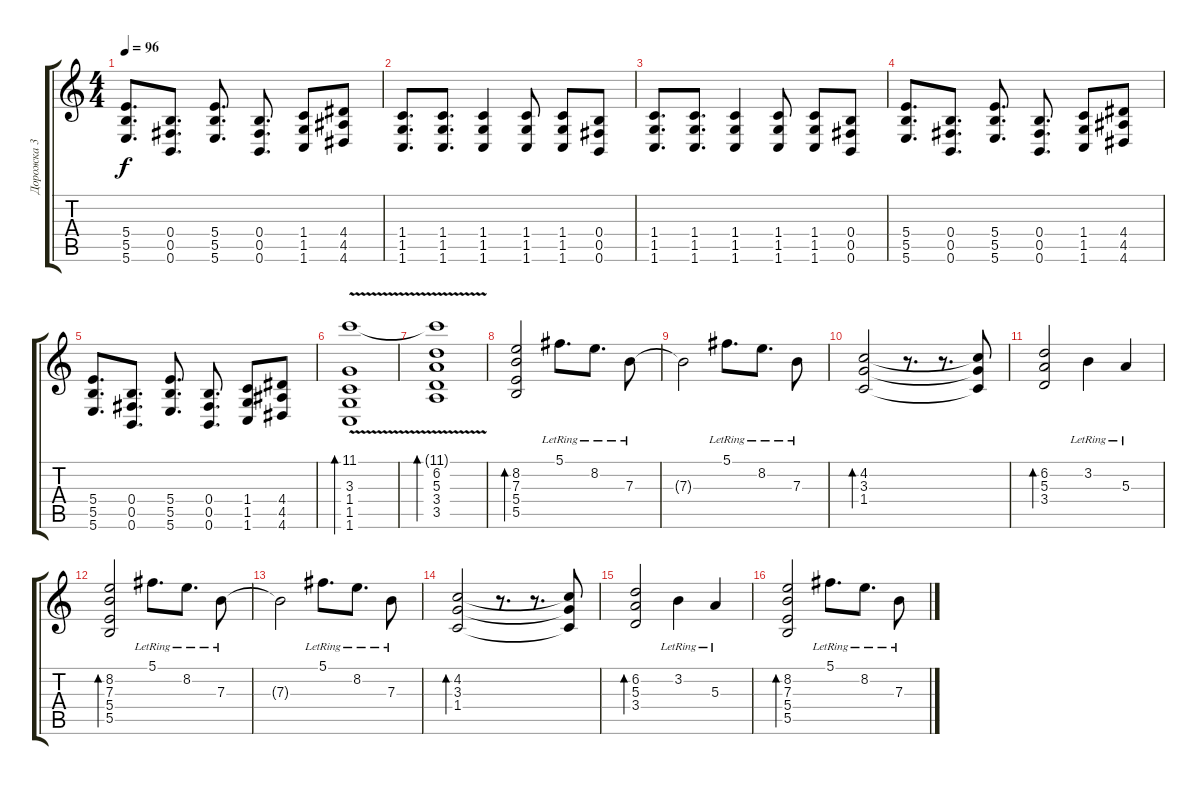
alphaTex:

\track ("Дорожка 3" "Дорожка 3") {instrument electricguitarclean}
\staff {score tabs}
\tuning (Db4 Ab3 E3 B2 Gb2 B1) {hide}
\ts (4 4)
\tempo 96
\clef g2
\ks c
(5.4 5.5 5.6).8{d dy f} (0.4 0.5 0.6).8{d} (5.4 5.5 5.6).8{d} (0.4 0.5 0.6).8{d} (1.4 1.5 1.6).8 (4.4 4.5 4.6).8 |
(1.4 1.5 1.6).8{d} (1.4 1.5 1.6).8{d} (1.4 1.5 1.6).4 (1.4 1.5 1.6).8 (1.4 1.5 1.6).8 (0.4 0.5 0.6).8 |
(1.4 1.5 1.6).8{d} (1.4 1.5 1.6).8{d} (1.4 1.5 1.6).4 (1.4 1.5 1.6).8 (1.4 1.5 1.6).8 (0.4 0.5 0.6).8 |
(5.4 5.5 5.6).8{d} (0.4 0.5 0.6).8{d} (5.4 5.5 5.6).8{d} (0.4 0.5 0.6).8{d} (1.4 1.5 1.6).8 (4.4 4.5 4.6).8 |
(5.4 5.5 5.6).8{d} (0.4 0.5 0.6).8{d} (5.4 5.5 5.6).8{d} (0.4 0.5 0.6).8{d} (1.4 1.5 1.6).8 (4.4 4.5 4.6).8 |
(11.1{v} 3.3 1.4 1.5 1.6).1{bd 240 instrument electricguitarclean} |
(11.1{t} 6.2 5.3 3.4 3.5).1{bd 240} |
(8.2 7.3 5.4 5.5).2{bd 240} 5.1{lr}.8{d} 8.2{lr}.8{d} 7.3{lr}.8 |
7.3{t}.2 5.1{lr}.8{d} 8.2{lr}.8{d} 7.3{lr}.8 |
(4.2 3.3 1.4).2{bd 240} r.8{d} r.8{d} (4.2{t} 3.3{t} 1.4{t}).8 |
(6.2 5.3 3.4).2{bd 240} 3.2{lr}.4 5.3{lr}.4 |
(8.2 7.3 5.4 5.5).2{bd 240} 5.1{lr}.8{d} 8.2{lr}.8{d} 7.3{lr}.8 |
7.3{t}.2 5.1{lr}.8{d} 8.2{lr}.8{d} 7.3{lr}.8 |
(4.2 3.3 1.4).2{bd 240} r.8{d} r.8{d} (4.2{t} 3.3{t} 1.4{t}).8 |
(6.2 5.3 3.4).2{bd 240} 3.2{lr}.4 5.3{lr}.4 |
(8.2 7.3 5.4 5.5).2{bd 240} 5.1{lr}.8{d} 8.2{lr}.8{d} 7.3{lr}.8
